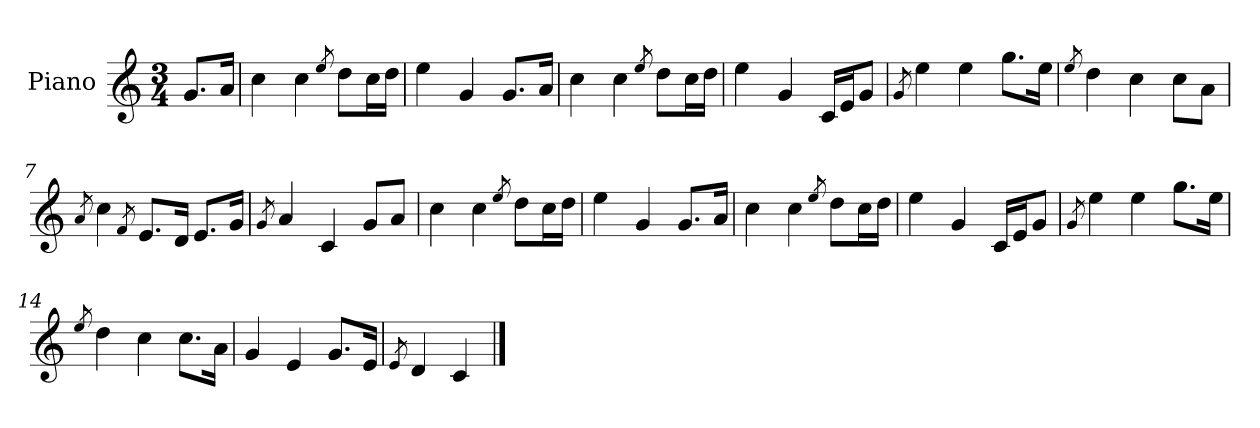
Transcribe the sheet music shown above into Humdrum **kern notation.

**kern
*part1
*staff1
*I"Piano
*I'Pno.
*clefG2
*k[]
*M3/4
=
8.g/L
16a/Jk
=1
4cc\
4cc\
8qee/
8dd\L
16cc\L
16dd\JJ
=2
4ee\
4g/
8.g/L
16a/Jk
=3
4cc\
4cc\
8qee/
8dd\L
16cc\L
16dd\JJ
=4
4ee\
4g/
16c/LL
16e/J
8g/J
=5
8qg/
4ee\
4ee\
8.gg\L
16ee\Jk
=6
8qee/
4dd\
4cc\
8cc\L
8a\J
=7
8qa/
4cc\
8qf/
8.e/L
16d/Jk
8.e/L
16g/Jk
=8
8qg/
4a/
4c/
8g/L
8a/J
=9
4cc\
4cc\
8qee/
8dd\L
16cc\L
16dd\JJ
=10
4ee\
4g/
8.g/L
16a/Jk
=11
4cc\
4cc\
8qee/
8dd\L
16cc\L
16dd\JJ
=12
4ee\
4g/
16c/LL
16e/J
8g/J
=13
8qg/
4ee\
4ee\
8.gg\L
16ee\Jk
=14
8qee/
4dd\
4cc\
8.cc\L
16a\Jk
=15
4g/
4e/
8.g/L
16e/Jk
=16
8qe/
4d/
4c/
==
*-
